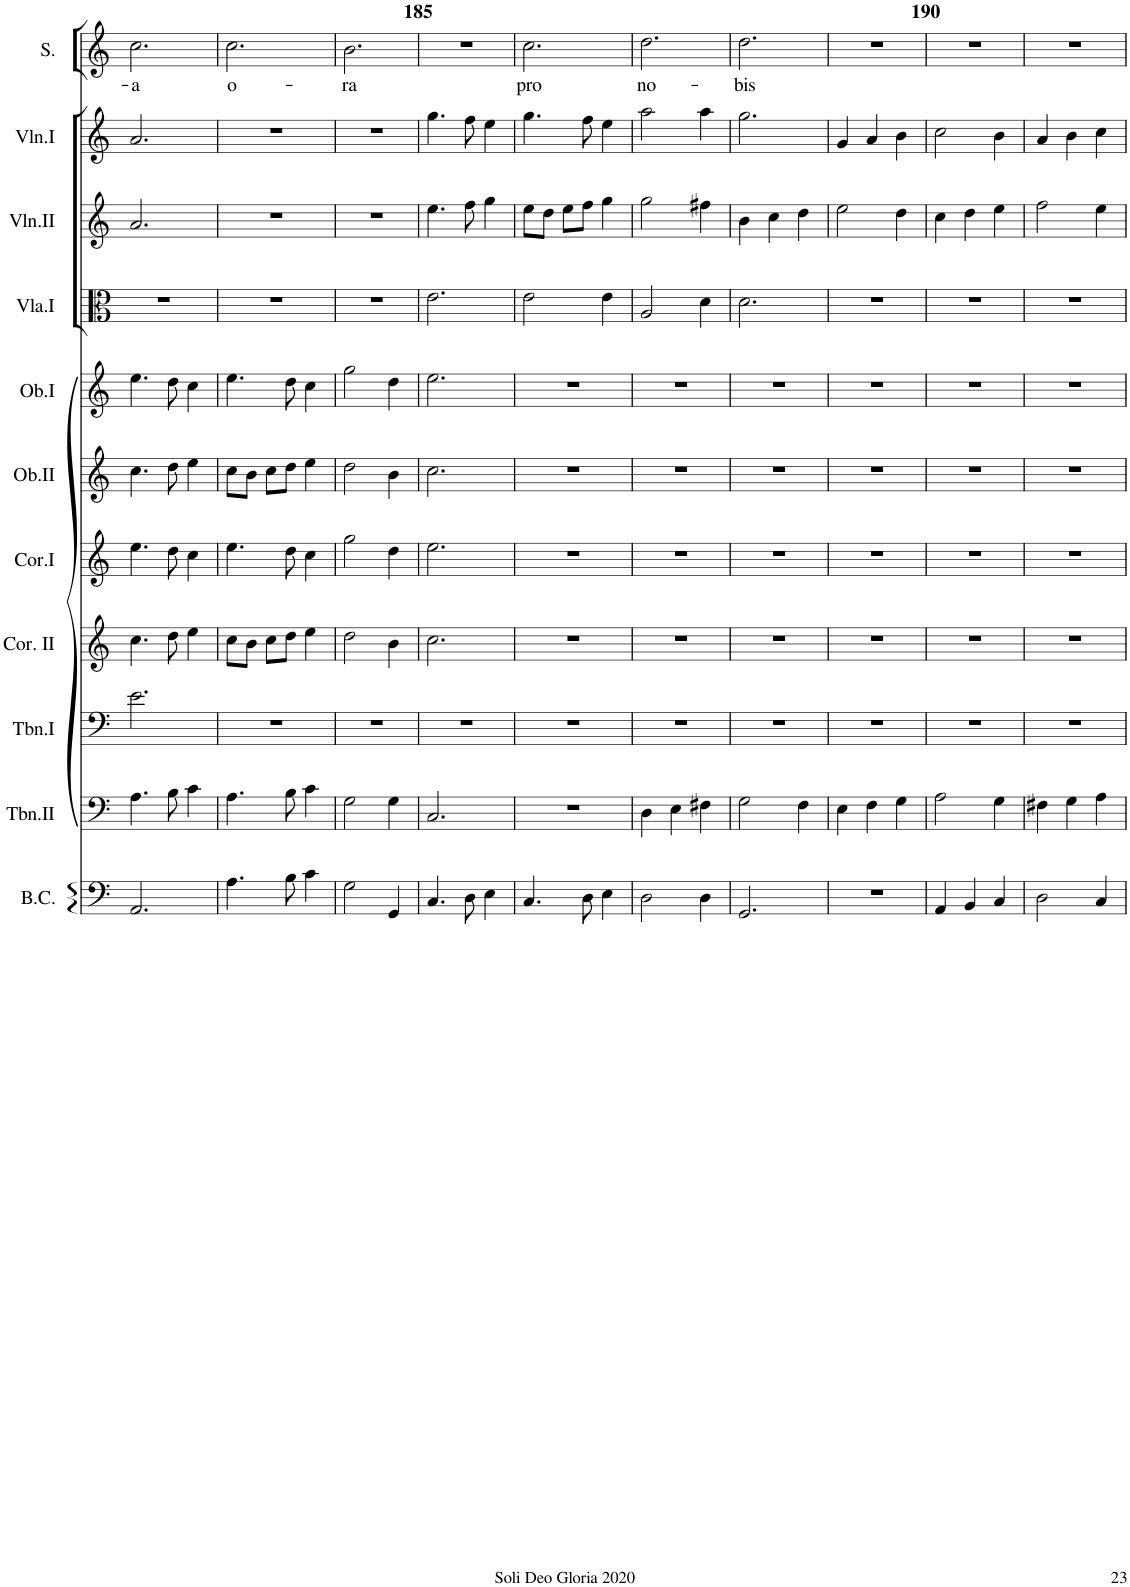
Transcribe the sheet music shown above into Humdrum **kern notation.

**kern	**kern	**kern	**kern	**kern	**kern	**kern	**kern	**kern	**kern	**kern	**text
*part11	*part10	*part9	*part8	*part7	*part6	*part5	*part4	*part3	*part2	*part1	*part1
*staff11	*staff10	*staff9	*staff8	*staff7	*staff6	*staff5	*staff4	*staff3	*staff2	*staff1	*staff1
*I"Basse Continue	*I"Trombone II	*I"Trombone I	*I"Cornetto II	*I"Cornetto I	*I"Oboe II	*I"Oboe I	*I"Viola I	*I"Violon II	*I"Violon I	*I"Soprano	*
*I'B.C.	*I'Tbn.II	*I'Tbn.I	*I'Cor. II	*I'Cor.I	*I'Ob.II	*I'Ob.I	*I'Vla.I	*I'Vln.II	*I'Vln.I	*I'S.	*
!!LO:PB:g=z
*clefF4	*clefF4	*clefF4	*clefG2	*clefG2	*clefG2	*clefG2	*clefC3	*clefG2	*clefG2	*clefG2	*
*k[]	*k[]	*k[]	*k[]	*k[]	*k[]	*k[]	*k[]	*k[]	*k[]	*k[]	*
*M3/4	*M3/4	*M3/4	*M3/4	*M3/4	*M3/4	*M3/4	*M3/4	*M3/4	*M3/4	*M3/4	*
=182	=182	=182	=182	=182	=182	=182	=182	=182	=182	=182	=182
!	!	!	!	!	!	!	!	!	!	!	!LO:LY:b
2.AA/	4.A\	2.e\	4.cc\	4.ee\	4.cc\	4.ee\	2.r	2.a/	2.a/	2.cc\	-a
.	8B\	.	8dd\	8dd\	8dd\	8dd\	.	.	.	.	.
.	4c\	.	4ee\	4cc\	4ee\	4cc\	.	.	.	.	.
=183	=183	=183	=183	=183	=183	=183	=183	=183	=183	=183	=183
!	!	!	!	!	!	!	!	!	!	!	!LO:LY:b
4.A\	4.A\	2.r	8cc\L	4.ee\	8cc\L	4.ee\	2.r	2.r	2.r	2.cc\	o-
.	.	.	8b\J	.	8b\J	.	.	.	.	.	.
.	.	.	8cc\L	.	8cc\L	.	.	.	.	.	.
8B\	8B\	.	8dd\J	8dd\	8dd\J	8dd\	.	.	.	.	.
4c\	4c\	.	4ee\	4cc\	4ee\	4cc\	.	.	.	.	.
=184	=184	=184	=184	=184	=184	=184	=184	=184	=184	=184	=184
!	!	!	!	!	!	!	!	!	!	!	!LO:LY:b
2G\	2G\	2.r	2dd\	2gg\	2dd\	2gg\	2.r	2.r	2.r	2.b\	-ra
4GG/	4G\	.	4b\	4dd\	4b\	4dd\	.	.	.	.	.
=185	=185	=185	=185	=185	=185	=185	=185	=185	=185	=185	=185
4.C/	2.C/	2.r	2.cc\	2.ee\	2.cc\	2.ee\	2.e\	4.ee\	4.gg\	2.r	.
8D\	.	.	.	.	.	.	.	8ff\	8ff\	.	.
4E\	.	.	.	.	.	.	.	4gg\	4ee\	.	.
=186	=186	=186	=186	=186	=186	=186	=186	=186	=186	=186	=186
!	!	!	!	!	!	!	!	!	!	!	!LO:LY:b
4.C/	2.r	2.r	2.r	2.r	2.r	2.r	2e\	8ee\L	4.gg\	2.cc\	pro
.	.	.	.	.	.	.	.	8dd\J	.	.	.
.	.	.	.	.	.	.	.	8ee\L	.	.	.
8D\	.	.	.	.	.	.	.	8ff\J	8ff\	.	.
4E\	.	.	.	.	.	.	4e\	4gg\	4ee\	.	.
=187	=187	=187	=187	=187	=187	=187	=187	=187	=187	=187	=187
!	!	!	!	!	!	!	!	!	!	!	!LO:LY:b
2D\	4D\	2.r	2.r	2.r	2.r	2.r	2A/	2gg\	2aa\	2.dd\	no-
.	4E\	.	.	.	.	.	.	.	.	.	.
4D\	4F#X\	.	.	.	.	.	4d\	4ff#X\	4aa\	.	.
=188	=188	=188	=188	=188	=188	=188	=188	=188	=188	=188	=188
!	!	!	!	!	!	!	!	!	!	!	!LO:LY:b
2.GG/	2G\	2.r	2.r	2.r	2.r	2.r	2.d\	4b\	2.gg\	2.dd\	-bis
.	.	.	.	.	.	.	.	4cc\	.	.	.
.	4F\	.	.	.	.	.	.	4dd\	.	.	.
=189	=189	=189	=189	=189	=189	=189	=189	=189	=189	=189	=189
2.r	4E\	2.r	2.r	2.r	2.r	2.r	2.r	2ee\	4g/	2.r	.
.	4F\	.	.	.	.	.	.	.	4a/	.	.
.	4G\	.	.	.	.	.	.	4dd\	4b\	.	.
=190	=190	=190	=190	=190	=190	=190	=190	=190	=190	=190	=190
4AA/	2A\	2.r	2.r	2.r	2.r	2.r	2.r	4cc\	2cc\	2.r	.
4BB/	.	.	.	.	.	.	.	4dd\	.	.	.
4C/	4G\	.	.	.	.	.	.	4ee\	4b\	.	.
=191	=191	=191	=191	=191	=191	=191	=191	=191	=191	=191	=191
2D\	4F#X\	2.r	2.r	2.r	2.r	2.r	2.r	2ff\	4a/	2.r	.
.	4G\	.	.	.	.	.	.	.	4b\	.	.
4C/	4A\	.	.	.	.	.	.	4ee\	4cc\	.	.
=	=	=	=	=	=	=	=	=	=	=	=
*-	*-	*-	*-	*-	*-	*-	*-	*-	*-	*-	*-
